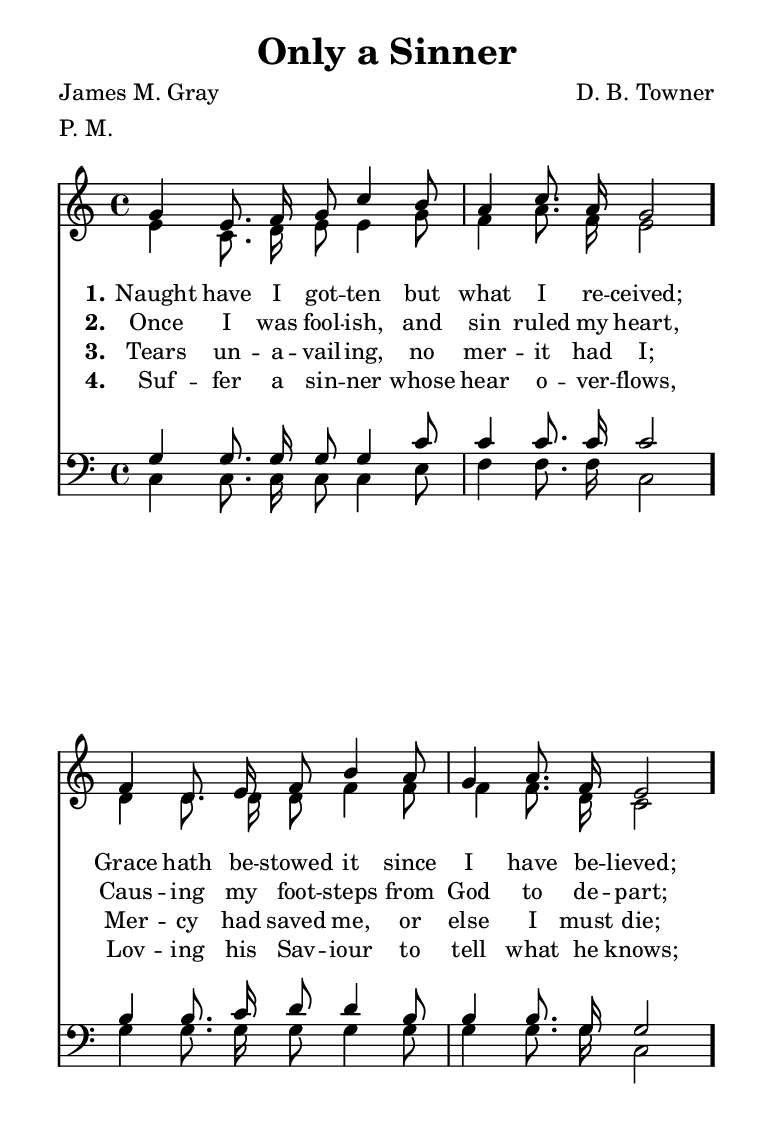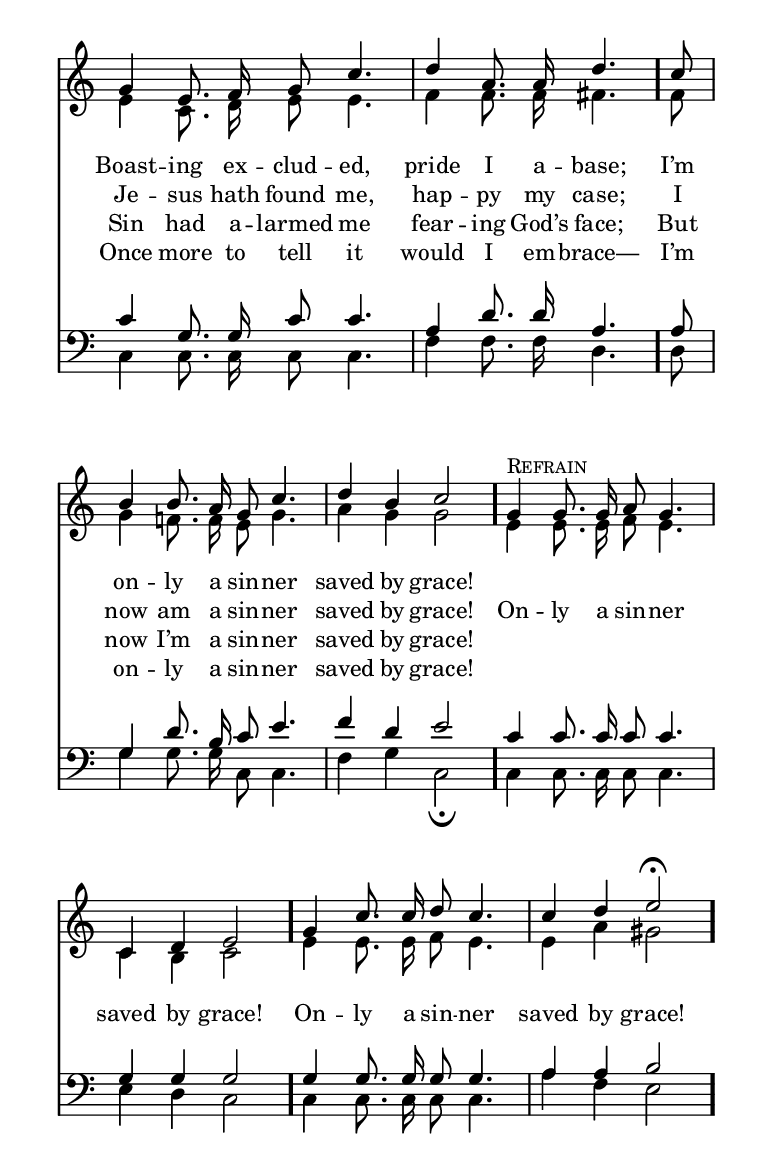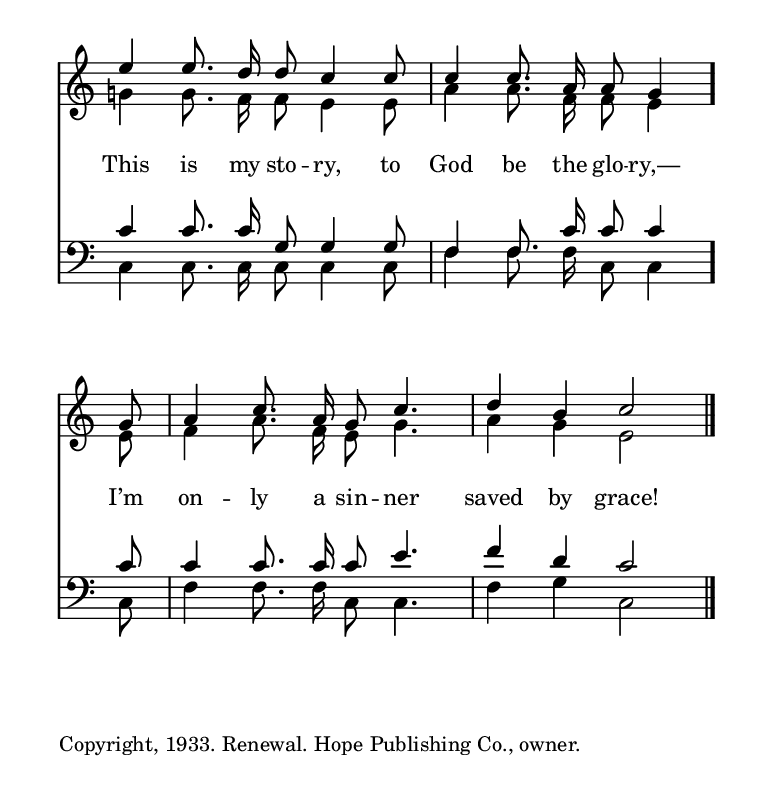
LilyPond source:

\include "common/global.ily"
\paper {
  \include "common/paper.ily"
  %ragged-bottom = ##t
  %ragged-last-bottom = ##t
  %systems-per-page = ##f
  %page-count = ##f
}

\header{
  hymnnumber = "112"
  title = "Only a Sinner"
  tunename = ""
  meter = "P. M."
  poet = "James M. Gray"
  composer = "D. B. Towner" % Daniel B. Towner
  %copyright = ""
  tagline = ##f
}

% for fermata in MIDI
ta = { \tempo 4=80 }
tb = { \tempo 4=40 }

patternAA = { c4 c8. c16 c8 c4 c8 | c4 c8. c16 c2 }
patternAB = { c4 c8. c16 c8 c4 c8 | c4 c8. c16 c8 c4 }

patternBA = { c4 c8. c16 c8 c4. | c4 c8. c16 c4. }

patternCA = { c8 | c4 c8. c16 c8 c4. | c4 c4 c2 }

patternDA = { c4 c8. c16 c8 c4. | c4 c4 c2 }

global = {
  \include "common/overrides.ily"
  \override Staff.TimeSignature.style = #'()
  \time 4/4
  \override Score.MetronomeMark.transparent = ##t % hide all fermata changes too
  \ta
  \key c \major
  %\partial 4
  \autoBeamOff
}

notesSoprano = {
\global
\relative c'' {

  \changePitch \patternAA { g e f g c b | a c a g }
  \changePitch \patternAA { f d e f b a | g a f e }
  \changePitch \patternBA { g e f g c | d a a d }
  \changePitch \patternCA { c | b b a g c | d b c }

  << s^\markup { \small \caps "Refrain" }
  \changePitch \patternDA { g g g a g | c, d e } >>
  \changePitch \patternDA { g c c d c | c d \tb e \fermata \ta }
  \changePitch \patternAB { e e d d c c | c c a a g }
  \changePitch \patternCA { g | a c a g c | d b c }

  \bar "|."

}
}

notesAlto = {
\global
\relative e' {

  \changePitch \patternAA { e c d e e g | f a f e }
  \changePitch \patternAA { d d d d f f | f f d c }
  \changePitch \patternBA { e c d e e | f f f fis }
  \changePitch \patternCA { fis | g f! f e g | a g g }

  \changePitch \patternDA { e e e f e | c b c }
  \changePitch \patternDA { e e e f e | e a gis }
  \changePitch \patternAB { g! g f f e e | a a f f e }
  \changePitch \patternCA { e | f a f e g | a g e }

}
}

notesTenor = {
\global
\relative a {

  \changePitch \patternAA { g g g g g c | c c c c }
  \changePitch \patternAA { b b c d d b | b b g g }
  \changePitch \patternBA { c g g c c | a d d a }
  \changePitch \patternCA { a | g d' b c e | f d e }

  \changePitch \patternDA { c c c c c | g g g }
  \changePitch \patternDA { g g g g g | a a b }
  \changePitch \patternAB { c c c g g g | f f c' c c }
  \changePitch \patternCA { c | c c c c e | f d c }

}
}

notesBass = {
\global
\relative f {

  \changePitch \patternAA { c c c c c e | f f f c }
  \changePitch \patternAA { g' g g g g g | g g g c, }
  \changePitch \patternBA { c c c c c | f f f d }
  \changePitch \patternCA { d | g g g c, c | f g c, \fermata }

  \changePitch \patternDA { c c c c c | e d c }
  \changePitch \patternDA { c c c c c | a' f e }
  \changePitch \patternAB { c c c c c c | f f f c c }
  \changePitch \patternCA { c | f f f c c | f g c, }

}
}

Refrain = \lyricmode {

On -- ly a sin -- ner saved by grace! \bar "."
On -- ly a sin -- ner saved by grace! \bar "."
This is my sto -- ry, to God be the glo -- ry,— \bar "."
I’m on -- ly a sin -- ner saved by grace! \bar "."

}

wordsA = \lyricmode {
\set stanza = "1."

Naught have I got -- ten but what I re -- ceived; \bar "."
Grace hath be -- stowed it since I have be -- lieved; \bar "."
Boast -- ing ex -- clud -- ed, pride I a -- base; \bar "."
I’m on -- ly a sin -- ner saved by grace! \bar "."

}

wordsB = \lyricmode {
\set stanza = "2."

Once I was fool -- ish, and sin ruled my heart,
Caus -- ing my foot -- steps from God to de -- part;
Je -- sus hath found me, hap -- py my case;
I now am a sin -- ner saved by grace!

\Refrain

}

wordsC = \lyricmode {
\set stanza = "3."

Tears un -- a -- vail -- ing, no mer -- it had I;
Mer -- cy had saved me, or else I must die;
Sin had a -- larmed me fear -- ing God’s face;
But now I’m a sin -- ner saved by grace!

}

wordsD = \lyricmode {
\set stanza = "4."

Suf -- fer a sin -- ner whose hear o -- ver -- flows,
Lov -- ing his Sav -- iour to tell what he knows;
Once more to tell it would I em -- brace—
I’m on -- ly a sin -- ner saved by grace!

}

\score {
  \context ChoirStaff <<
    \context Staff = upper <<
      \set ChoirStaff.systemStartDelimiter = #'SystemStartBar
      \context Voice  = sopranos { \voiceOne << \notesSoprano >> }
      \context Voice  = altos { \voiceTwo << \notesAlto >> }
      \context Lyrics = one   \lyricsto sopranos \wordsA
      \context Lyrics = two   \lyricsto sopranos \wordsB
      \context Lyrics = three \lyricsto sopranos \wordsC
      \context Lyrics = four  \lyricsto sopranos \wordsD
    >>
    \context Staff = men <<
      \clef bass
      \context Voice  = tenors { \voiceOne << \notesTenor >> }
      \context Voice  = basses { \voiceTwo << \notesBass >> }
    >>
  >>
  \layout {
    \context { \Voice \remove "Forbid_line_break_engraver" }
    \include "common/layout.ily"
  }
  \midi{
    \include "common/midi.ily"
  }
}

\noPageBreak \markup { \small { Copyright, 1933. Renewal. Hope Publishing Co., owner. } }

\version "2.18.0"  % necessary for upgrading to future LilyPond versions.

% vi:set et ts=2 sw=2 ai nocindent syntax=lilypond:
